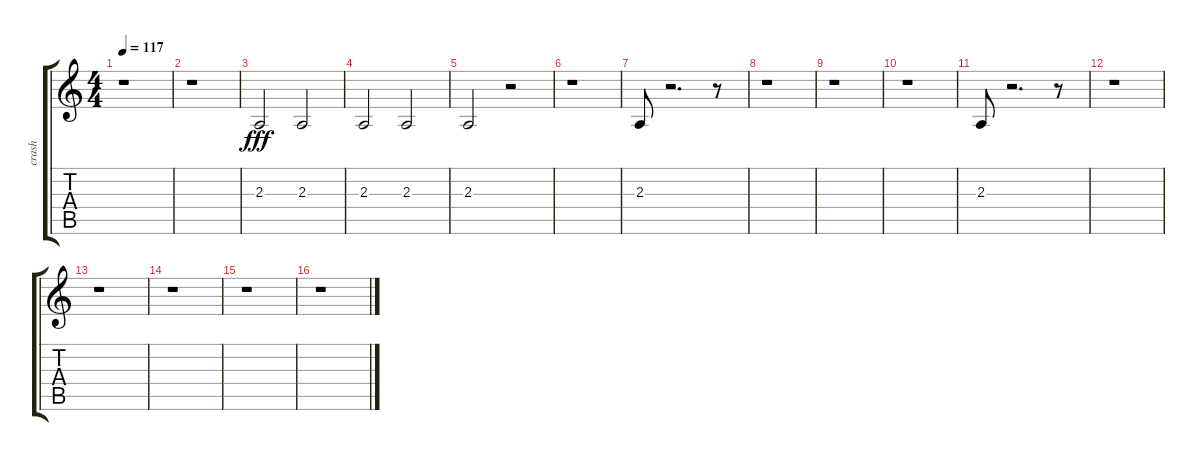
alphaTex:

\track ("crash" "crash") {instrument drawbarorgan}
\staff {score tabs}
\tuning (E4 B3 G3 D3 A2 E2) {hide}
\ts (4 4)
\tempo 117
\clef g2
\ks c
r.1{dy fff} |
r.1 |
2.3.2 2.3.2 |
2.3.2 2.3.2 |
2.3.2 r.2 |
r.1 |
2.3.8 r.2{d} r.8 |
r.1 |
r.1 |
r.1 |
2.3.8 r.2{d} r.8 |
r.1 |
r.1 |
r.1 |
r.1 |
r.1
